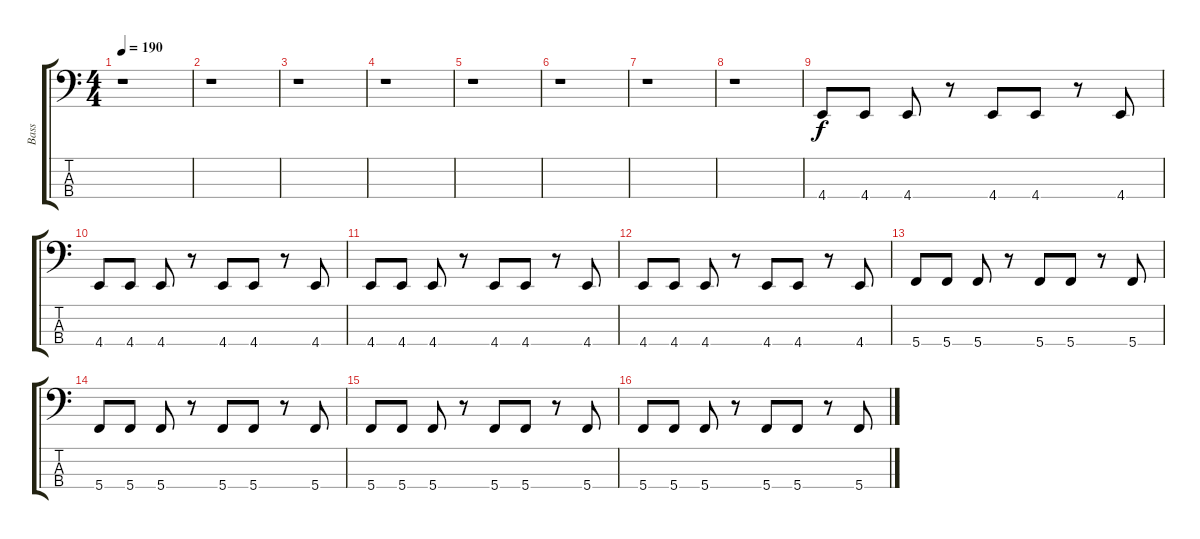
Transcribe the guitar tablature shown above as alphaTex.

\track ("Bass" "Bass") {instrument electricbasspick}
\staff {score tabs}
\tuning (Eb2 Bb1 F1 C1) {hide}
\ts (4 4)
\tempo 190
\clef f4
\ks c
r.1{dy f instrument electricbasspick} |
r.1 |
r.1 |
r.1 |
r.1 |
r.1 |
r.1 |
r.1 |
4.4.8 4.4.8 4.4.8 r.8 4.4.8 4.4.8 r.8 4.4.8 |
4.4.8 4.4.8 4.4.8 r.8 4.4.8 4.4.8 r.8 4.4.8 |
4.4.8 4.4.8 4.4.8 r.8 4.4.8 4.4.8 r.8 4.4.8 |
4.4.8 4.4.8 4.4.8 r.8 4.4.8 4.4.8 r.8 4.4.8 |
5.4.8 5.4.8 5.4.8 r.8 5.4.8 5.4.8 r.8 5.4.8 |
5.4.8 5.4.8 5.4.8 r.8 5.4.8 5.4.8 r.8 5.4.8 |
5.4.8 5.4.8 5.4.8 r.8 5.4.8 5.4.8 r.8 5.4.8 |
5.4.8 5.4.8 5.4.8 r.8 5.4.8 5.4.8 r.8 5.4.8
